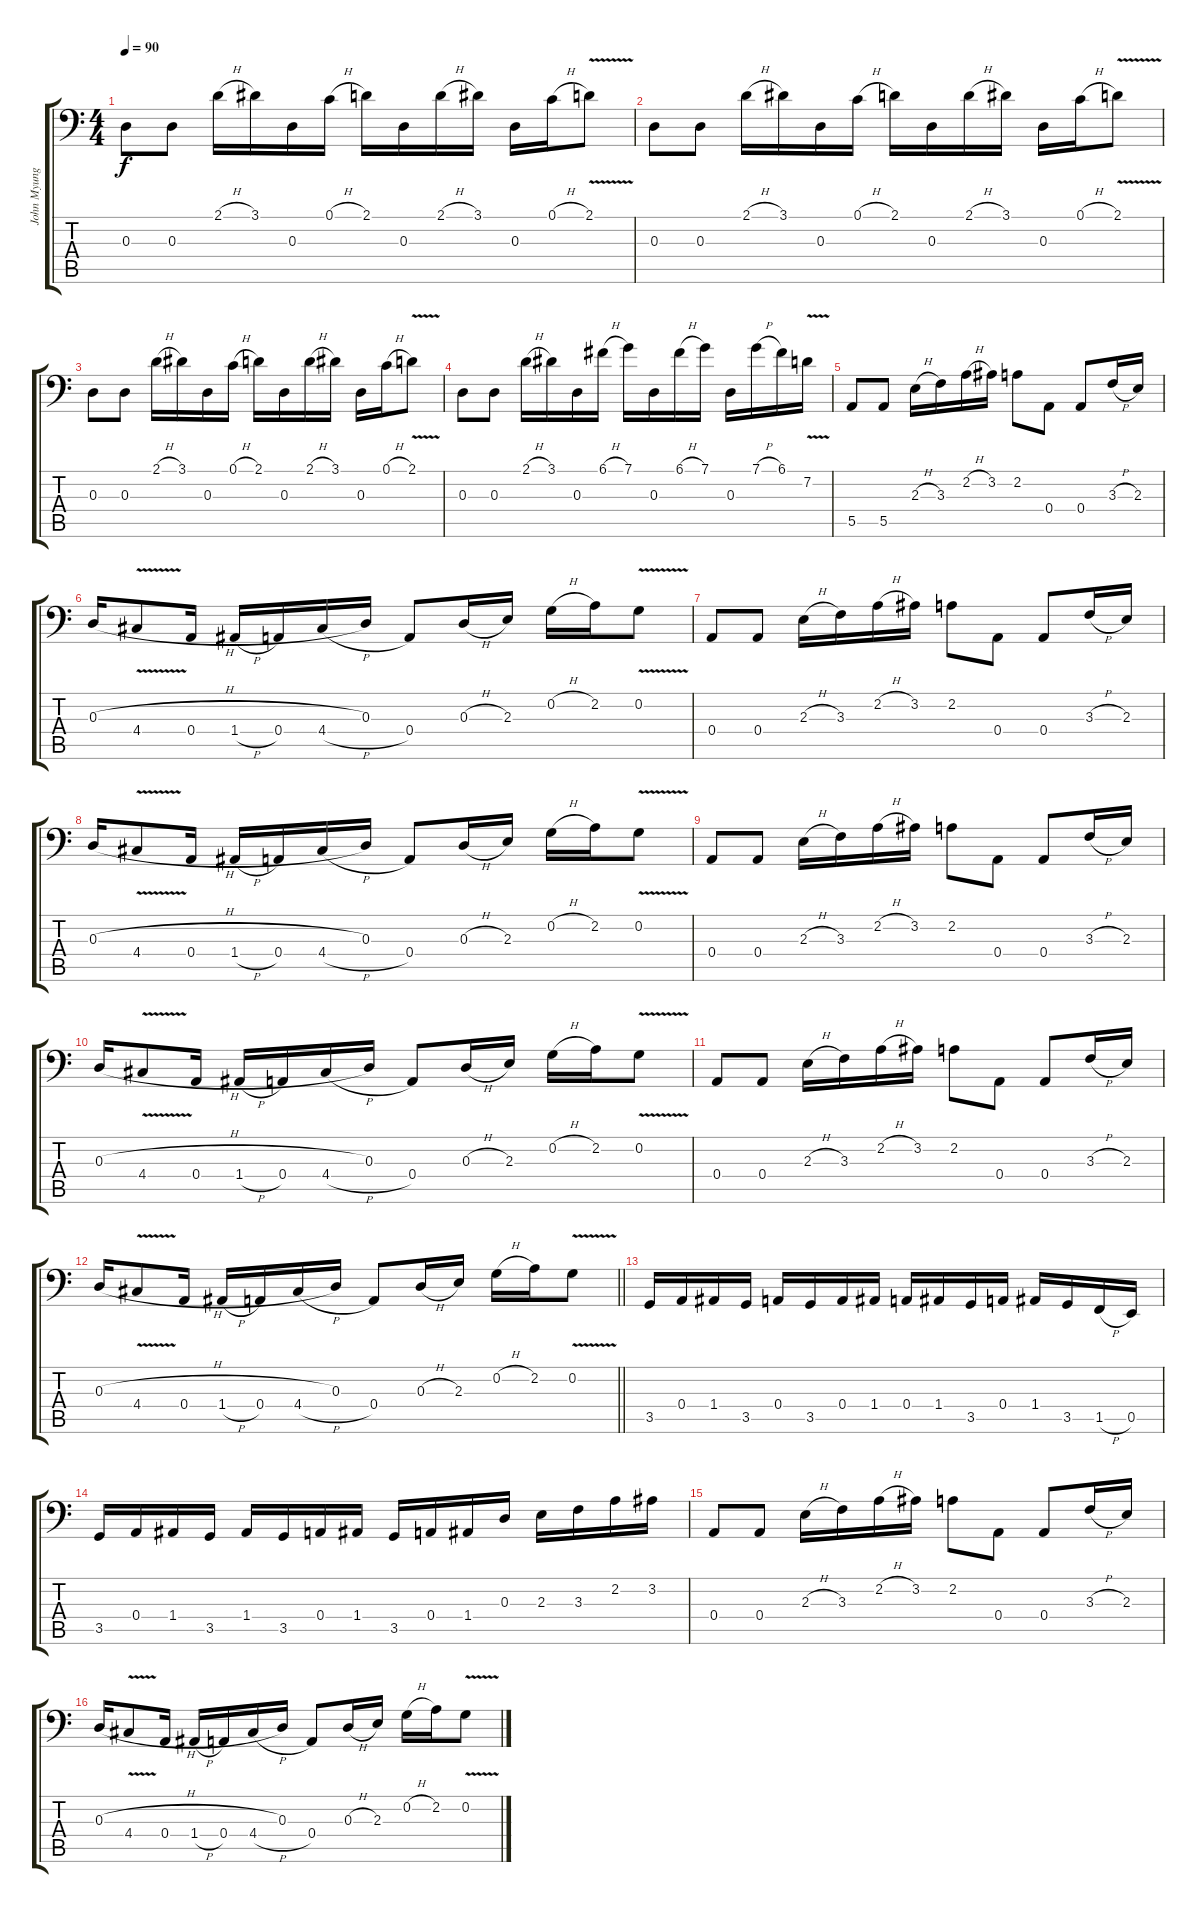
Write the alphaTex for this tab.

\track ("John Myung" "John Myung") {instrument electricbassfinger}
\staff {score tabs}
\tuning (C3 G2 D2 A1 E1 B0) {hide}
\ts (4 4)
\tempo 90
\clef f4
\ks c
0.3.8{dy f} 0.3.8 2.1{h}.16 3.1.16 0.3.16 0.1{h}.16 2.1.16 0.3.16 2.1{h}.16 3.1.16 0.3.16 0.1{h}.16 2.1{v}.8 |
0.3.8 0.3.8 2.1{h}.16 3.1.16 0.3.16 0.1{h}.16 2.1.16 0.3.16 2.1{h}.16 3.1.16 0.3.16 0.1{h}.16 2.1{v}.8 |
0.3.8 0.3.8 2.1{h}.16 3.1.16 0.3.16 0.1{h}.16 2.1.16 0.3.16 2.1{h}.16 3.1.16 0.3.16 0.1{h}.16 2.1{v}.8 |
0.3.8 0.3.8 2.1{h}.16 3.1.16 0.3.16 6.1{h}.16 7.1.16 0.3.16 6.1{h}.16 7.1.16 0.3.16 7.1{h}.16 6.1.16 7.2{v}.16 |
5.5.8 5.5.8 2.3{h}.16 3.3.16 2.2{h}.16 3.2.16 2.2.8 0.4.8 0.4.8 3.3{h}.16 2.3.16 |
0.3{h}.16 4.4{v}.8 0.4.16 1.4{h}.16 0.4.16 4.4{h}.16 0.3.16 0.4.8 0.3{h}.16 2.3.16 0.2{h}.16 2.2.16 0.2{v}.8 |
0.4.8 0.4.8 2.3{h}.16 3.3.16 2.2{h}.16 3.2.16 2.2.8 0.4.8 0.4.8 3.3{h}.16 2.3.16 |
0.3{h}.16 4.4{v}.8 0.4.16 1.4{h}.16 0.4.16 4.4{h}.16 0.3.16 0.4.8 0.3{h}.16 2.3.16 0.2{h}.16 2.2.16 0.2{v}.8 |
0.4.8 0.4.8 2.3{h}.16 3.3.16 2.2{h}.16 3.2.16 2.2.8 0.4.8 0.4.8 3.3{h}.16 2.3.16 |
0.3{h}.16 4.4{v}.8 0.4.16 1.4{h}.16 0.4.16 4.4{h}.16 0.3.16 0.4.8 0.3{h}.16 2.3.16 0.2{h}.16 2.2.16 0.2{v}.8 |
0.4.8 0.4.8 2.3{h}.16 3.3.16 2.2{h}.16 3.2.16 2.2.8 0.4.8 0.4.8 3.3{h}.16 2.3.16 |
\barLineRight lightlight
0.3{h}.16 4.4{v}.8 0.4.16 1.4{h}.16 0.4.16 4.4{h}.16 0.3.16 0.4.8 0.3{h}.16 2.3.16 0.2{h}.16 2.2.16 0.2{v}.8 |
3.5.16 0.4.16 1.4.16 3.5.16 0.4.16 3.5.16 0.4.16 1.4.16 0.4.16 1.4.16 3.5.16 0.4.16 1.4.16 3.5.16 1.5{h}.16 0.5.16 |
3.5.16 0.4.16 1.4.16 3.5.16 1.4.16 3.5.16 0.4.16 1.4.16 3.5.16 0.4.16 1.4.16 0.3.16 2.3.16 3.3.16 2.2.16 3.2.16 |
0.4.8 0.4.8 2.3{h}.16 3.3.16 2.2{h}.16 3.2.16 2.2.8 0.4.8 0.4.8 3.3{h}.16 2.3.16 |
0.3{h}.16 4.4{v}.8 0.4.16 1.4{h}.16 0.4.16 4.4{h}.16 0.3.16 0.4.8 0.3{h}.16 2.3.16 0.2{h}.16 2.2.16 0.2{v}.8
